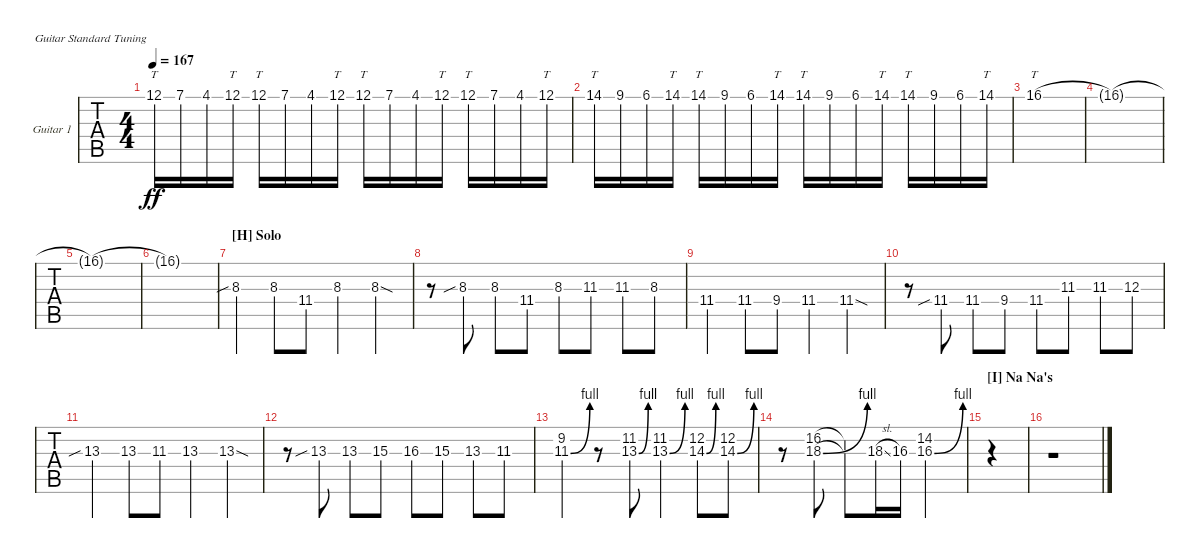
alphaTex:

\defaultSystemsLayout 4
\bracketExtendMode groupsimilarinstruments
\firstSystemTrackNameOrientation horizontal
\otherSystemsTrackNameOrientation horizontal
\track ("Ray Toro" "Guitar 1") {instrument overdrivenguitar}
\staff {tabs}
\tuning (E4 B3 G3 D3 A2 E2)
\ts (4 4)
\tempo 167
\clef g2
\ks abminor
12.1.16{tt dy ff} 7.1.16 4.1.16 12.1.16{tt} 12.1.16{tt} 7.1.16 4.1.16 12.1.16{tt} 12.1.16{tt} 7.1.16 4.1.16 12.1.16{tt} 12.1.16{tt} 7.1.16 4.1.16 12.1.16{tt} |
14.1.16{tt} 9.1.16 6.1.16 14.1.16{tt} 14.1.16{tt} 9.1.16 6.1.16 14.1.16{tt} 14.1.16{tt} 9.1.16 6.1.16 14.1.16{tt} 14.1.16{tt} 9.1.16 6.1.16 14.1.16{tt} |
16.1.1{tt} |
16.1{t}.1 |
16.1{t}.1 |
16.1{t}.1 |
\section ("H" "Solo")
8.3{sib}.4 8.3.8 11.4.8 8.3.4 8.3{sod}.4 |
r.8 8.3{sib}.8 8.3.8 11.4.8 8.3.8 11.3.8 11.3.8 8.3.8 |
11.4.4 11.4.8 9.4.8 11.4.4 11.4{sod}.4 |
r.8 11.4{sib}.8 11.4.8 9.4.8 11.4.8 11.3.8 11.3.8 12.3.8 |
13.3{sib}.4 13.3.8 11.3.8 13.3.4 13.3{sod}.4 |
r.8 13.3{sib}.8 13.3.8 15.3.8 16.3.8 15.3.8 13.3.8 11.3.8 |
(9.2 11.3{be (bend 0 0 15 4)}).4 r.8 (11.2 13.3{be (bend 0 0 15 4)}).8 (13.3{be (bend 0 0 15 4)} 11.2).4 (14.3{be (bend 0 0 15 4)} 12.2).8 (14.3{be (bend 0 0 15 4)} 12.2).8 |
r.8 (16.2 18.3{be (bend 0 0 15 4)}).8 (18.3{t} 16.2{t}).8 18.3{sl}.16 16.3.16 (16.3{be (bend 0 0 15 4)} 14.2).2 |
\section ("I" "Na Na's")
|
r.1
